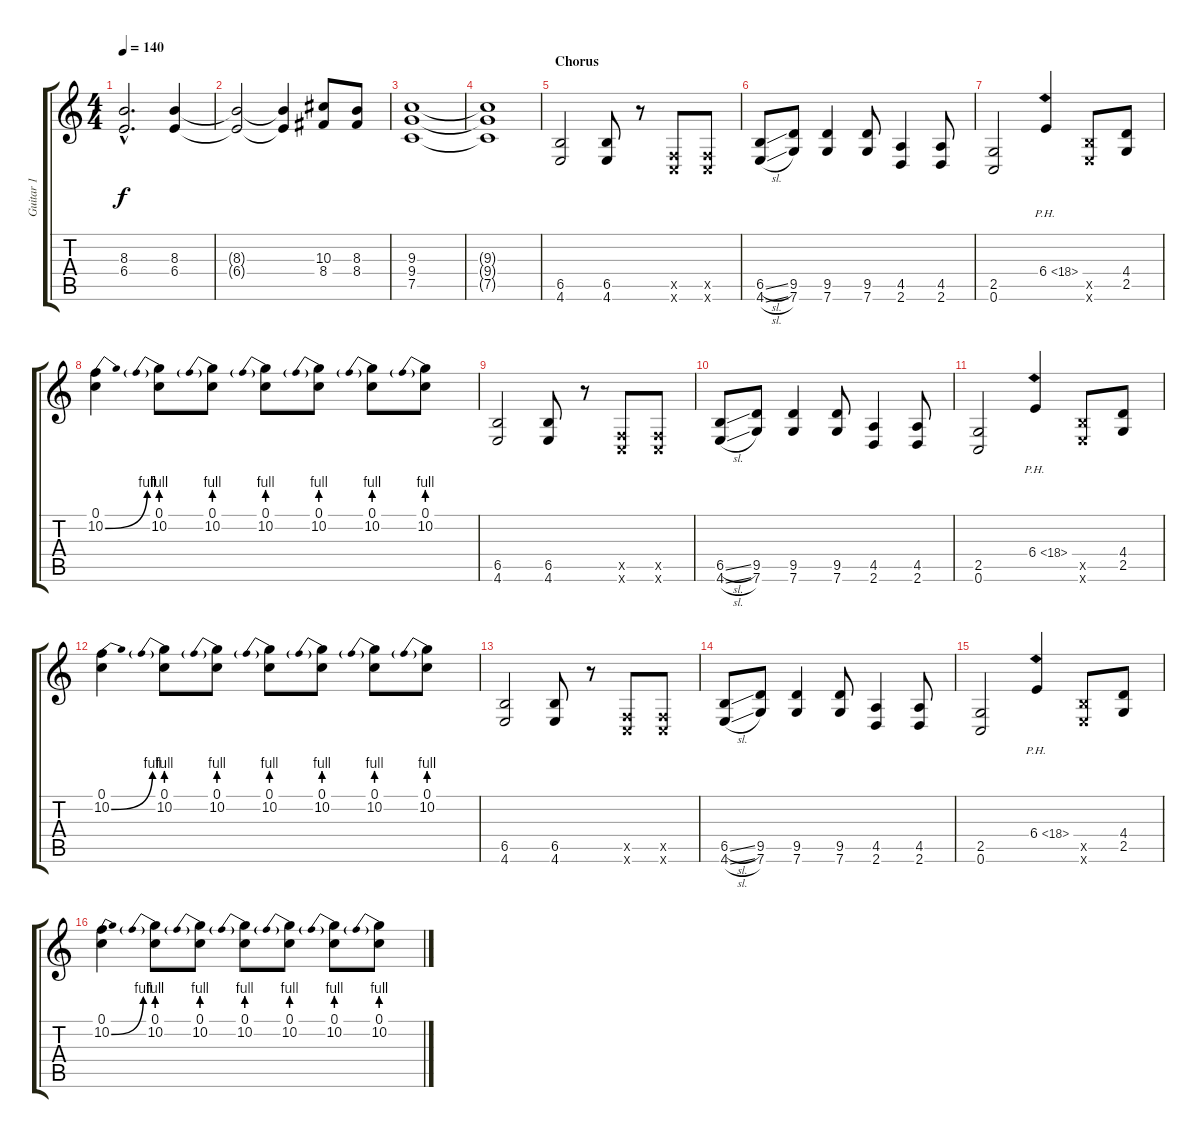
\track ("Guitar 1" "Guitar 1") {instrument distortionguitar}
\staff {score tabs}
\tuning (C4 G3 Eb3 Bb2 F2 C2) {hide}
\ts (4 4)
\tempo 140
\clef g2
\ks c
(8.3{hac} 6.4{hac}).2{d dy f volume 13} (8.3 6.4).4 |
(8.3{t} 6.4{t}).2 (8.3{t} 6.4{t}).4 (10.3 8.4).8{volume 13} (8.3 8.4).8 |
(9.3 9.4 7.5).1 |
(9.3{t} 9.4{t} 7.5{t}).1{volume 16} |
\section ("" "Chorus")
(6.5 4.6).2{volume 13 instrument distortionguitar} (6.5 4.6).8 r.8 (0.5{x} 0.6{x}).8 (0.5{x} 0.6{x}).8 |
(6.5{sl} 4.6{sl}).8 (9.5 7.6).8 (9.5 7.6).4 (9.5 7.6).8 (4.5 2.6).4 (4.5 2.6).8 |
(2.5 0.6).2 6.4{ph 12}.4{volume 16 instrument guitarharmonics} (6.5{x} 4.6{x}).8{volume 13 instrument distortionguitar} (4.4 2.5).8 |
(0.1 10.2{be (bend 0 0 60 4)}).4{volume 16} (0.1 10.2{be (prebend 0 4 60 4)}).8 (0.1 10.2{be (prebend 0 4 60 4)}).8 (0.1 10.2{be (prebend 0 4 60 4)}).8 (0.1 10.2{be (prebend 0 4 60 4)}).8 (0.1 10.2{be (prebend 0 4 60 4)}).8 (0.1 10.2{be (prebend 0 4 60 4)}).8 |
(6.5 4.6).2{volume 13 instrument distortionguitar} (6.5 4.6).8 r.8 (0.5{x} 0.6{x}).8 (0.5{x} 0.6{x}).8 |
(6.5{sl} 4.6{sl}).8 (9.5 7.6).8 (9.5 7.6).4 (9.5 7.6).8 (4.5 2.6).4 (4.5 2.6).8 |
(2.5 0.6).2 6.4{ph 12}.4{volume 16 instrument guitarharmonics} (6.5{x} 4.6{x}).8{volume 13 instrument distortionguitar} (4.4 2.5).8 |
(0.1 10.2{be (bend 0 0 60 4)}).4{volume 16} (0.1 10.2{be (prebend 0 4 60 4)}).8 (0.1 10.2{be (prebend 0 4 60 4)}).8 (0.1 10.2{be (prebend 0 4 60 4)}).8 (0.1 10.2{be (prebend 0 4 60 4)}).8 (0.1 10.2{be (prebend 0 4 60 4)}).8 (0.1 10.2{be (prebend 0 4 60 4)}).8 |
(6.5 4.6).2{volume 13 instrument distortionguitar} (6.5 4.6).8 r.8 (0.5{x} 0.6{x}).8 (0.5{x} 0.6{x}).8 |
(6.5{sl} 4.6{sl}).8 (9.5 7.6).8 (9.5 7.6).4 (9.5 7.6).8 (4.5 2.6).4 (4.5 2.6).8 |
(2.5 0.6).2 6.4{ph 12}.4{volume 16 instrument guitarharmonics} (6.5{x} 4.6{x}).8{volume 13 instrument distortionguitar} (4.4 2.5).8 |
(0.1 10.2{be (bend 0 0 60 4)}).4{volume 16} (0.1 10.2{be (prebend 0 4 60 4)}).8 (0.1 10.2{be (prebend 0 4 60 4)}).8 (0.1 10.2{be (prebend 0 4 60 4)}).8 (0.1 10.2{be (prebend 0 4 60 4)}).8 (0.1 10.2{be (prebend 0 4 60 4)}).8 (0.1 10.2{be (prebend 0 4 60 4)}).8
